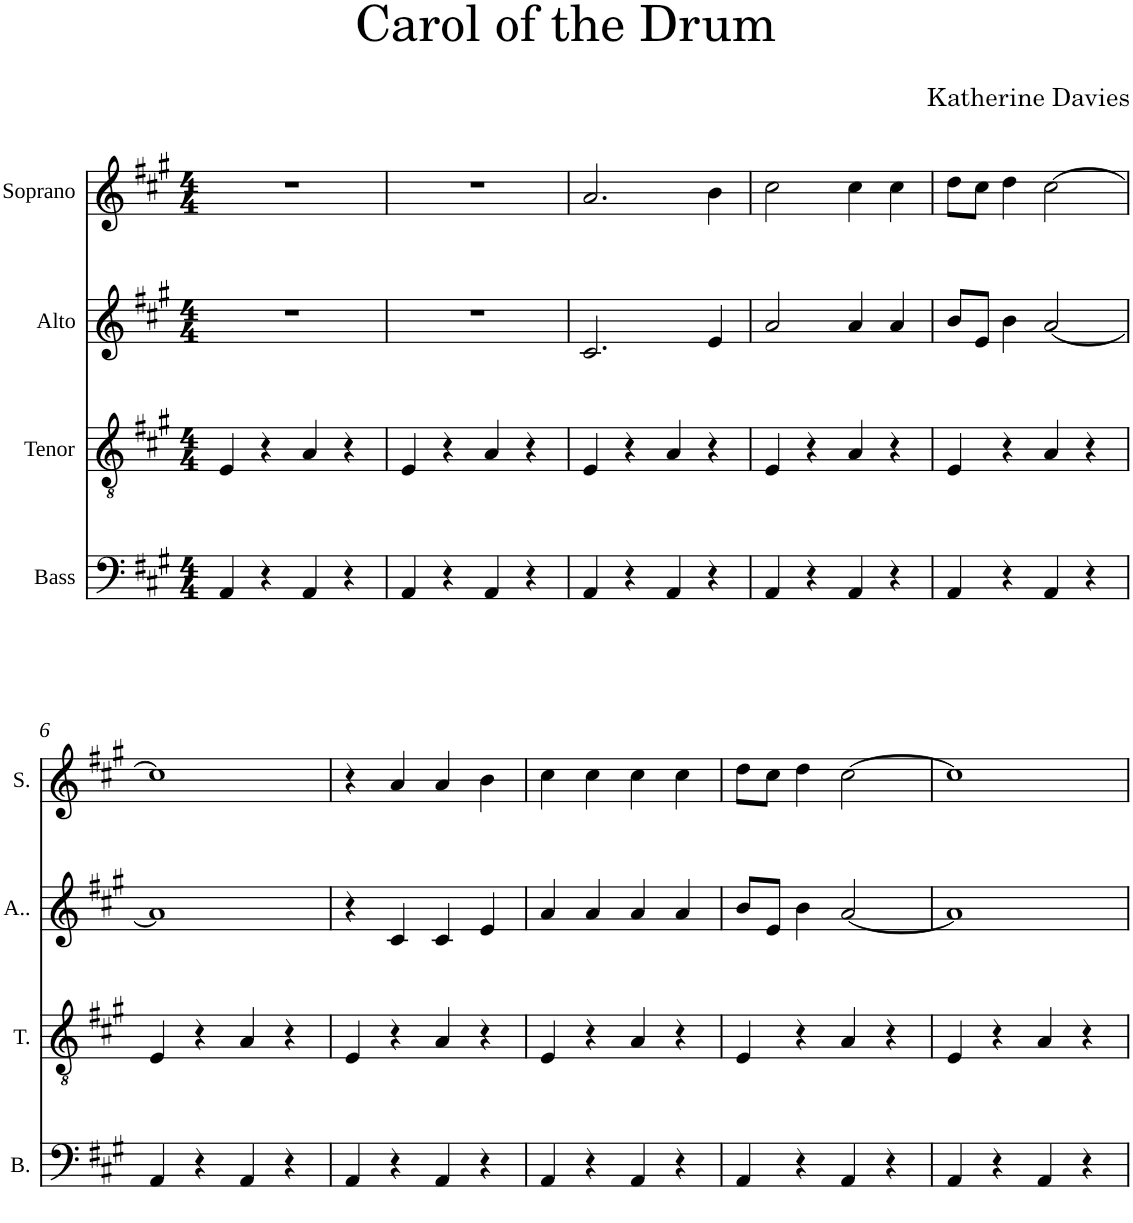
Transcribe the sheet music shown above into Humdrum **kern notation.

**kern	**kern	**kern	**kern
*part4	*part3	*part2	*part1
*staff4	*staff3	*staff2	*staff1
*I"Bass	*I"Tenor	*I"Alto	*I"Soprano
*I'B.	*I'T.	*I'A..	*I'S.
*clefF4	*clefGv2	*clefG2	*clefG2
*k[f#c#g#]	*k[f#c#g#]	*k[f#c#g#]	*k[f#c#g#]
*A:	*A:	*A:	*A:
*M4/4	*M4/4	*M4/4	*M4/4
=1	=1	=1	=1
4AA/	4E/	1r	1r
4r	4r	.	.
4AA/	4A/	.	.
4r	4r	.	.
=2	=2	=2	=2
4AA/	4E/	1r	1r
4r	4r	.	.
4AA/	4A/	.	.
4r	4r	.	.
=3	=3	=3	=3
4AA/	4E/	2.c#/	2.a/
4r	4r	.	.
4AA/	4A/	.	.
4r	4r	4e/	4b\
=4	=4	=4	=4
4AA/	4E/	2a/	2cc#\
4r	4r	.	.
4AA/	4A/	4a/	4cc#\
4r	4r	4a/	4cc#\
=5	=5	=5	=5
4AA/	4E/	8b/L	8dd\L
.	.	8e/J	8cc#\J
4r	4r	4b\	4dd\
4AA/	4A/	[2a/	[2cc#\
4r	4r	.	.
!!LO:LB:g=z
=6	=6	=6	=6
4AA/	4E/	1a]	1cc#]
4r	4r	.	.
4AA/	4A/	.	.
4r	4r	.	.
=7	=7	=7	=7
4AA/	4E/	4r	4r
4r	4r	4c#/	4a/
4AA/	4A/	4c#/	4a/
4r	4r	4e/	4b\
=8	=8	=8	=8
4AA/	4E/	4a/	4cc#\
4r	4r	4a/	4cc#\
4AA/	4A/	4a/	4cc#\
4r	4r	4a/	4cc#\
=9	=9	=9	=9
4AA/	4E/	8b/L	8dd\L
.	.	8e/J	8cc#\J
4r	4r	4b\	4dd\
4AA/	4A/	[2a/	[2cc#\
4r	4r	.	.
=10	=10	=10	=10
4AA/	4E/	1a]	1cc#]
4r	4r	.	.
4AA/	4A/	.	.
4r	4r	.	.
=	=	=	=
*-	*-	*-	*-
